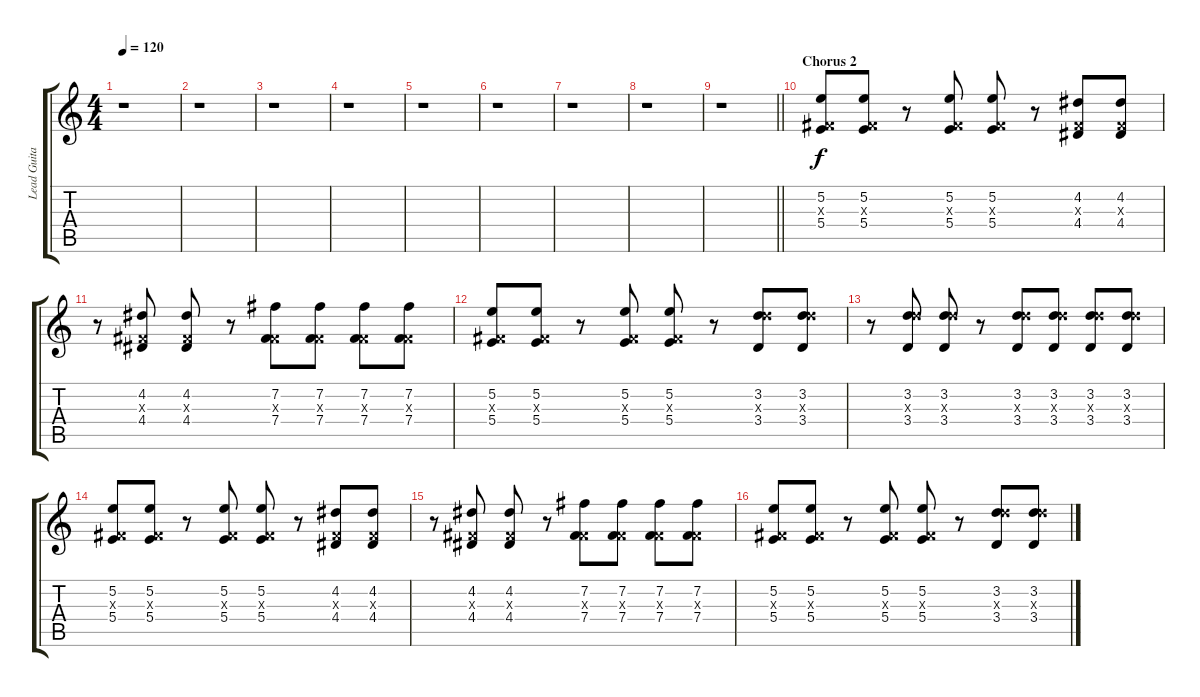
\track ("Lead Guitar 1" "Lead Guita") {instrument distortionguitar}
\staff {score tabs}
\tuning (Eb4 B3 Gb3 B2 Gb2 B1) {hide}
\ts (4 4)
\tempo 120
\clef g2
\ks c
r.1{dy f} |
r.1 |
r.1 |
r.1 |
r.1 |
r.1 |
r.1 |
r.1 |
\barLineRight lightlight
r.1 |
\section ("" "Chorus 2")
(5.2 0.3{x} 5.4).8 (5.2 0.3{x} 5.4).8 r.8 (5.2 0.3{x} 5.4).8 (5.2 0.3{x} 5.4).8 r.8 (4.2 0.3{x} 4.4).8 (4.2 0.3{x} 4.4).8 |
r.8 (4.2 0.3{x} 4.4).8 (4.2 0.3{x} 4.4).8 r.8 (7.2 0.3{x} 7.4).8 (7.2 0.3{x} 7.4).8 (7.2 0.3{x} 7.4).8 (7.2 0.3{x} 7.4).8 |
(5.2 0.3{x} 5.4).8 (5.2 0.3{x} 5.4).8 r.8 (5.2 0.3{x} 5.4).8 (5.2 0.3{x} 5.4).8 r.8 (3.2 8.3{x} 3.4).8 (3.2 8.3{x} 3.4).8 |
r.8 (3.2 8.3{x} 3.4).8 (3.2 8.3{x} 3.4).8 r.8 (3.2 8.3{x} 3.4).8 (3.2 8.3{x} 3.4).8 (3.2 8.3{x} 3.4).8 (3.2 8.3{x} 3.4).8 |
(5.2 0.3{x} 5.4).8 (5.2 0.3{x} 5.4).8 r.8 (5.2 0.3{x} 5.4).8 (5.2 0.3{x} 5.4).8 r.8 (4.2 0.3{x} 4.4).8 (4.2 0.3{x} 4.4).8 |
r.8 (4.2 0.3{x} 4.4).8 (4.2 0.3{x} 4.4).8 r.8 (7.2 0.3{x} 7.4).8 (7.2 0.3{x} 7.4).8 (7.2 0.3{x} 7.4).8 (7.2 0.3{x} 7.4).8 |
(5.2 0.3{x} 5.4).8 (5.2 0.3{x} 5.4).8 r.8 (5.2 0.3{x} 5.4).8 (5.2 0.3{x} 5.4).8 r.8 (3.2 8.3{x} 3.4).8 (3.2 8.3{x} 3.4).8
